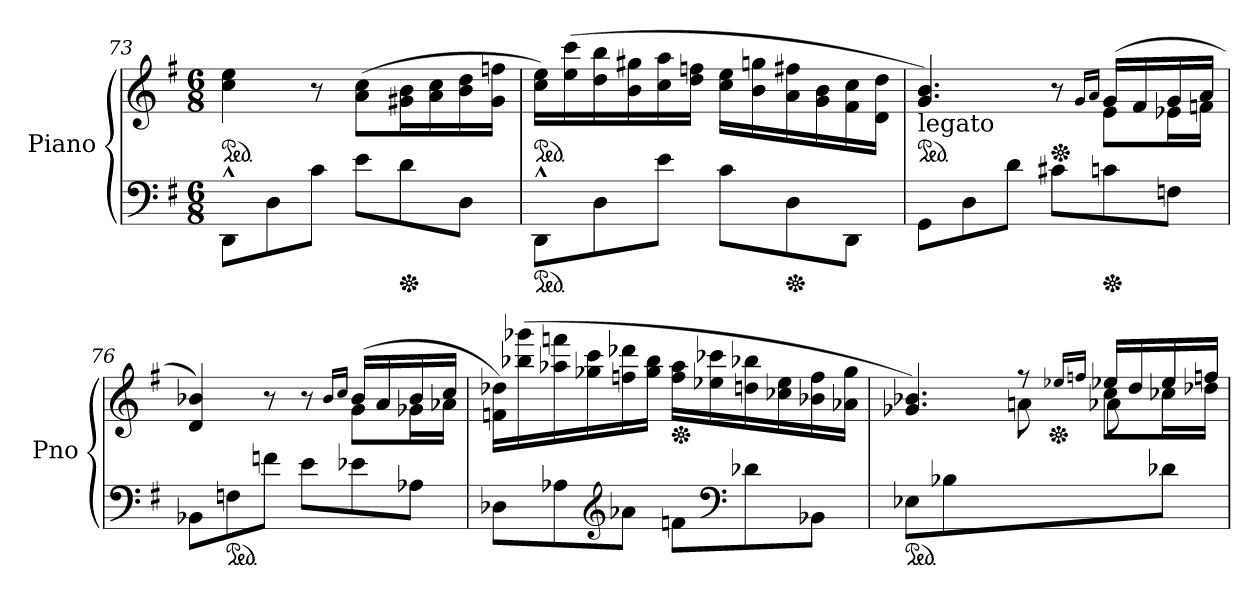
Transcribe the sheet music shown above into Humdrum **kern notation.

**kern	**kern
*part1	*part1
*staff2	*staff1
*I"Piano	*
*I'Pno	*
*clefF4	*clefG2
*k[f#]	*k[f#]
*G:	*G:
*M6/8	*M6/8
*	*ped
=73	=73
8DD^^\L	4cc\ 4ee\
8D\	.
8c\J	8r
8e\L	(8a\ 8cc\L
*Xped	*
8d\	16g#X\ 16b\L
.	16a\ 16cc\
8D\J	16b\ 16dd\
.	16g#\ 16ffn\JJ
=74	=74
*ped	*
*	*ped
8DD^^\L	16cc\ 16ee\LL)
.	(16ee\ 16ccc\
8D\	16dd\ 16bb\
.	16b\ 16gg#X\
8e\J	16cc\ 16aa\
.	16dd\ 16ffn\JJ
8c\L	16cc\ 16ee\LL
.	16b\ 16ggn\
*Xped	*
8D\	16a\ 16ff#X\
.	16g\ 16b\
8DD\J	16f#\ 16cc\
.	16d\ 16dd\JJ
=75	=75
*	*ped
*	*^
!	!LO:TX:b:t=legato	!
8GG\L	4.g/ 4.b/)	2ryy
8D\	.	.
8d\J	.	.
*	*Xped	*
8c#X\L	8r	.
.	16qg/LL	.
.	16qa/JJ	.
*Xped	*	*
8cn\	(16g/LL	8e\L
.	16f#/	.
8Fn\J	16g/	16e-X\L
.	16a/JJ	16fn\JJ
!!LO:LB:g=z	!!
=76	=76	=76
8BB-X\L	4d/ 4b-X/)	2ryy
*ped	*	*
8Fn\	.	.
8fn\J	8r	.
8e\L	8r	.
.	16qb-/LL	.
.	16qcc/JJ	.
8e-X\	(16b-/LL	8g\L
.	16a/	.
8A-X\J	16b-/	16g-X\L
.	16cc/JJ	16a-X\JJ
*	*v	*v
=77	=77
8D-X\L	16fn\ 16dd-X\LL)
.	(16bb-X\ 16ggg-X\
8A-X\	16aa-X\ 16fffn\
.	16gg-X\ 16ccc\
*clefG2	*
8a-X\J	16ffn\ 16ddd-X\
.	16gg-\ 16bb-\JJ
*	*Xped
8fn\L	16ff\ 16aa-\LL
.	16ee-X\ 16ccc-X\
*clefF4	*
8d-X\	16ddn\ 16bb-X\
.	16cc-X\ 16ee-\
8BB-X\J	16b-X\ 16ff\
.	16a-X\ 16gg-\JJ
=78	=78
*ped	*
*	*^
*	*	*^
8E-X\L	4.g-X/ 4.b-X/)	2ryy	4ryy
8B-X\	.	.	.
4.ryy	.	.	8b-X\J
.	8rff	.	8an\L
*	*Xped	*	*
.	16qee-X/LL	.	.
.	16qffn/JJ	.	.
.	16ee-/LL	8cc\L	8a-X\
.	16dd/	.	.
8d-X\J	16ee-/	16cc-X\L	8ryy
.	16ff/JJ	16dd-X\JJ	.
*	*v	*v	*v
=	=
*-	*-
